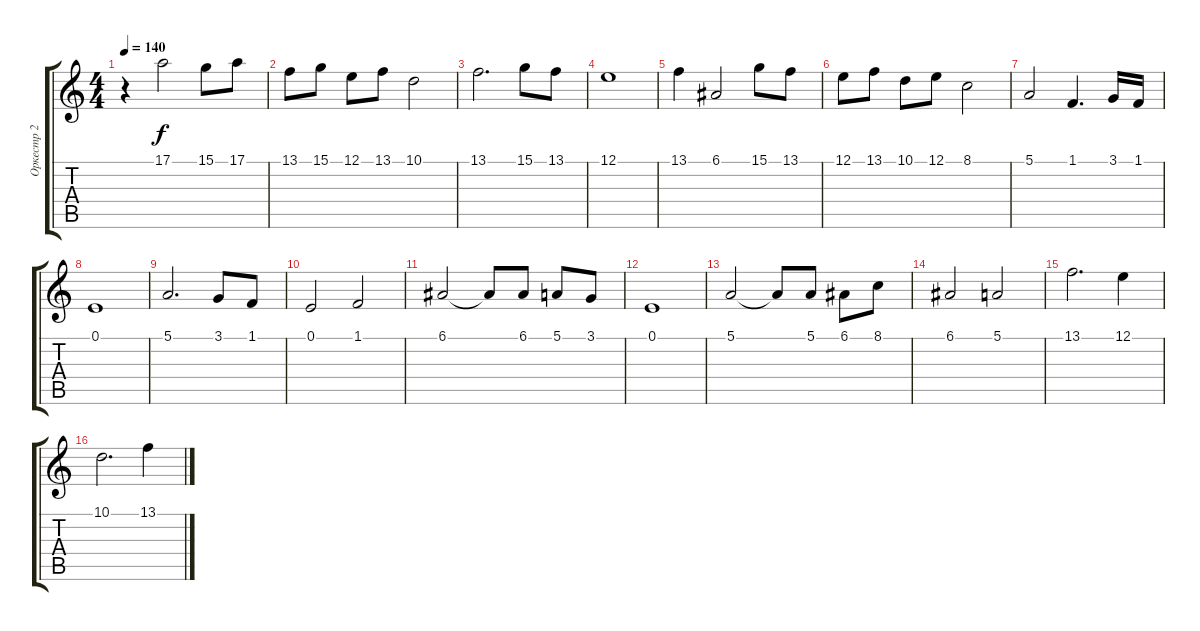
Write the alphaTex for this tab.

\track ("Оркестр 2" "Оркестр 2") {instrument stringensemble1}
\staff {score tabs}
\tuning (E4 B3 G3 D3 A2 E2) {hide}
\ts (4 4)
\tempo 140
\clef g2
\ks c
r.4{dy f} 17.1.2 15.1.8 17.1.8 |
13.1.8 15.1.8 12.1.8 13.1.8 10.1.2 |
13.1.2{d} 15.1.8 13.1.8 |
12.1.1 |
13.1.4 6.1.2 15.1.8 13.1.8 |
12.1.8 13.1.8 10.1.8 12.1.8 8.1.2 |
5.1.2 1.1.4{d} 3.1.16 1.1.16 |
0.1.1 |
5.1.2{d} 3.1.8 1.1.8 |
0.1.2 1.1.2 |
6.1.2 6.1{t}.8 6.1.8 5.1.8 3.1.8 |
0.1.1 |
5.1.2 5.1{t}.8 5.1.8 6.1.8 8.1.8 |
6.1.2 5.1.2 |
13.1.2{d} 12.1.4 |
10.1.2{d} 13.1.4
